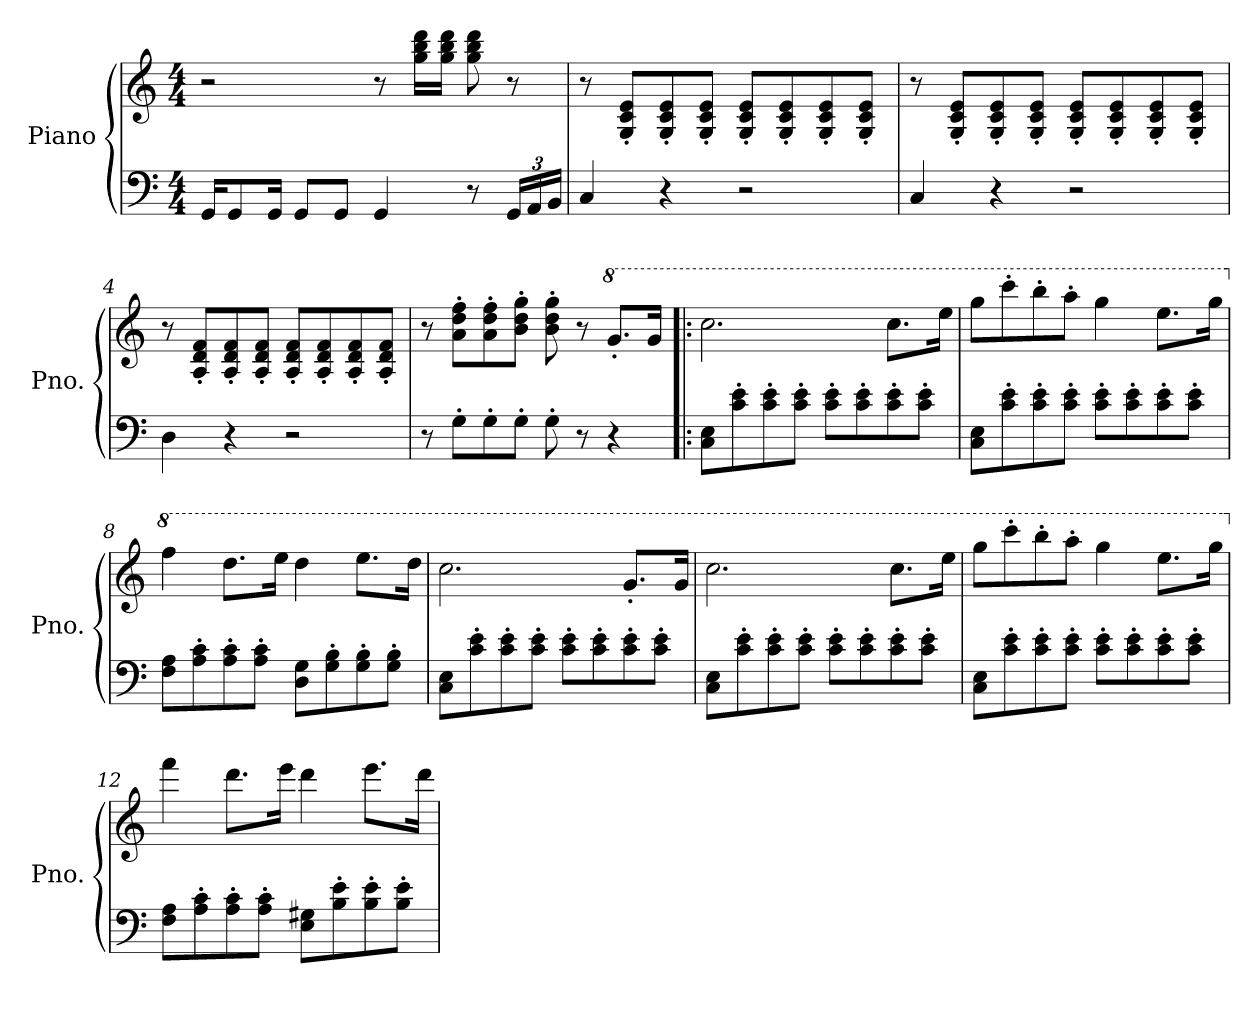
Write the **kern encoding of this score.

**kern	**kern
*part1	*part1
*staff2	*staff1
*I"Piano	*
*I'Pno.	*
*clefF4	*clefG2
*k[]	*k[]
*M4/4	*M4/4
*MM179	*MM179
=1	=1
16GG/KL	2r
8GG/	.
16GG/Jk	.
8GG/L	.
8GG/J	.
4GG/	8r
.	16gg\ 16bb\ 16ddd\LL
.	16gg\ 16bb\ 16ddd\JJ
8r	8gg\ 8bb\ 8ddd\
*Xbrackettup	*
24GG/LL	8r
24AA/	.
24BB/JJ	.
=2	=2
4C/	8r
.	8G/' 8c/' 8e/'L
4r	8G/' 8c/' 8e/'
.	8G/' 8c/' 8e/'J
2r	8G/' 8c/' 8e/'L
.	8G/' 8c/' 8e/'
.	8G/' 8c/' 8e/'
.	8G/' 8c/' 8e/'J
=3	=3
4C/	8r
.	8G/' 8c/' 8e/'L
4r	8G/' 8c/' 8e/'
.	8G/' 8c/' 8e/'J
2r	8G/' 8c/' 8e/'L
.	8G/' 8c/' 8e/'
.	8G/' 8c/' 8e/'
.	8G/' 8c/' 8e/'J
!!LO:LB:g=z
=4	=4
4D\	8r
.	8A/' 8d/' 8f/'L
4r	8A/' 8d/' 8f/'
.	8A/' 8d/' 8f/'J
2r	8A/' 8d/' 8f/'L
.	8A/' 8d/' 8f/'
.	8A/' 8d/' 8f/'
.	8A/' 8d/' 8f/'J
=5	=5
8r	8r
8G'\L	8a\' 8dd\' 8ff\'L
8G'\	8a\' 8dd\' 8ff\'
8G'\J	8b\' 8dd\' 8gg\'J
8G'\	8b\' 8dd\' 8gg\'
8r	8r
*	*8va
4r	8.gg'/L
.	16gg/Jk
=6!|:	=6!|:
8C\ 8E\L	2.ccc\
8c\' 8e\'	.
8c\' 8e\'	.
8c\' 8e\'J	.
8c\' 8e\'L	.
8c\' 8e\'	.
8c\' 8e\'	8.ccc\L
8c\' 8e\'J	.
.	16eee\Jk
=7	=7
8C\ 8E\L	8ggg\L
8c\' 8e\'	8cccc'\
8c\' 8e\'	8bbb'\
8c\' 8e\'J	8aaa'\J
8c\' 8e\'L	4ggg\
8c\' 8e\'	.
8c\' 8e\'	8.eee\L
8c\' 8e\'J	.
.	16ggg\Jk
!!LO:LB:g=z
=8	=8
*	*X8va
*	*8va
8F\ 8A\L	4fff\
8A\' 8c\'	.
8A\' 8c\'	8.ddd\L
8A\' 8c\'J	.
.	16eee\Jk
8D\ 8G\L	4ddd\
8G\' 8B\'	.
8G\' 8B\'	8.eee\L
8G\' 8B\'J	.
.	16ddd\Jk
=9	=9
8C\ 8E\L	2.ccc\
8c\' 8e\'	.
8c\' 8e\'	.
8c\' 8e\'J	.
8c\' 8e\'L	.
8c\' 8e\'	.
8c\' 8e\'	8.gg'/L
8c\' 8e\'J	.
.	16gg/Jk
=10	=10
8C\ 8E\L	2.ccc\
8c\' 8e\'	.
8c\' 8e\'	.
8c\' 8e\'J	.
8c\' 8e\'L	.
8c\' 8e\'	.
8c\' 8e\'	8.ccc\L
8c\' 8e\'J	.
.	16eee\Jk
=11	=11
8C\ 8E\L	8ggg\L
8c\' 8e\'	8cccc'\
8c\' 8e\'	8bbb'\
8c\' 8e\'J	8aaa'\J
8c\' 8e\'L	4ggg\
8c\' 8e\'	.
8c\' 8e\'	8.eee\L
8c\' 8e\'J	.
.	16ggg\Jk
!!LO:LB:g=z
=12	=12
*	*X8va
8F\ 8A\L	4fff\
8A\' 8c\'	.
8A\' 8c\'	8.ddd\L
8A\' 8c\'J	.
.	16eee\Jk
8E\ 8G#X\L	4ddd\
8B\' 8e\'	.
8B\' 8e\'	8.eee\L
8B\' 8e\'J	.
.	16ddd\Jk
=	=
*-	*-
